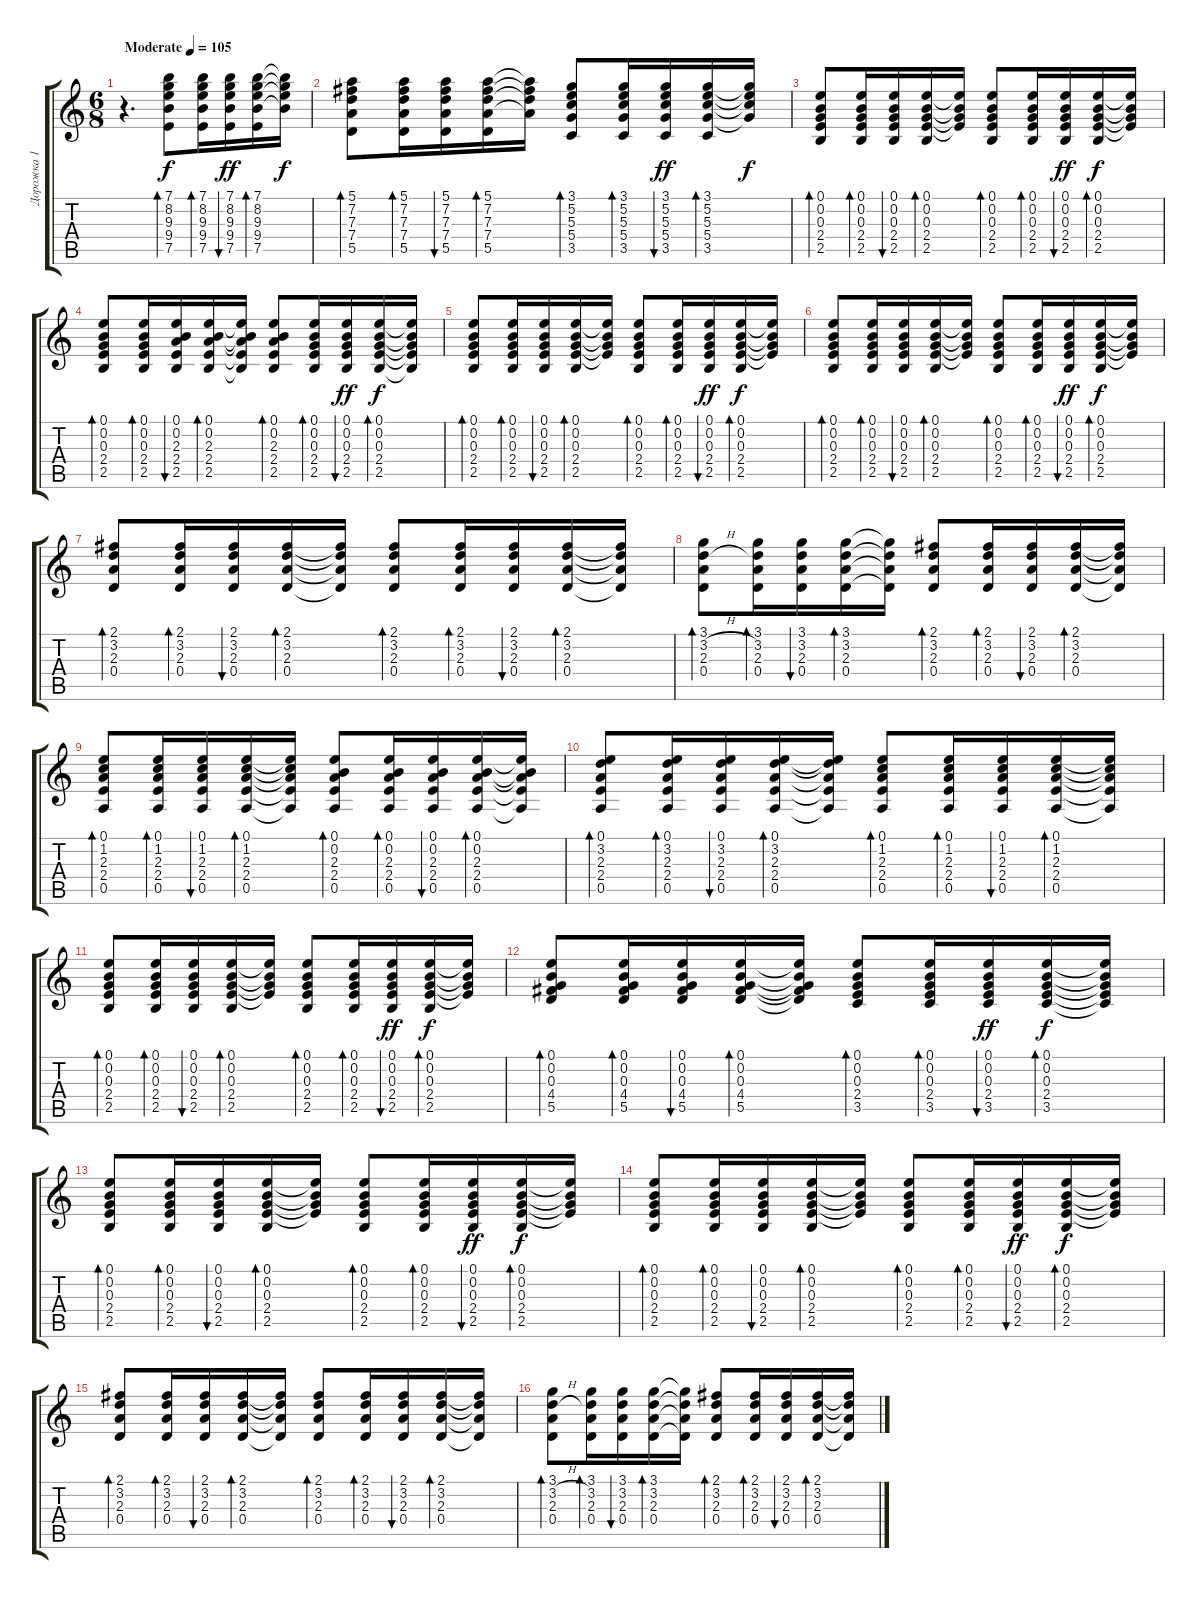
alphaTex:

\track ("Дорожка 1" "Дорожка 1") {instrument acousticguitarsteel}
\staff {score tabs}
\tuning (E4 B3 G3 D3 A2 E2) {hide}
\ts (6 8)
\tempo (105 "Moderate")
\clef g2
\ks c
r.4{d dy f volume 6 instrument electricguitarclean} (7.1 8.2 9.3 9.4 7.5).8{bd 60} (7.1 8.2 9.3 9.4 7.5).16{bd 60} (7.1 8.2 9.3 9.4 7.5).16{bu 60 dy ff} (7.1 8.2 9.3 9.4 7.5).16{bd 60} (7.1{t} 8.2{t} 9.3{t} 9.4{t}).16{dy f} |
(5.1 7.2 7.3 7.4 5.5).8{bd 60} (5.1 7.2 7.3 7.4 5.5).16{bd 60} (5.1 7.2 7.3 7.4 5.5).16{bu 60} (5.1 7.2 7.3 7.4 5.5).16{bd 60} (5.1{t} 7.2{t} 7.3{t} 7.4{t}).16 (3.1 5.2 5.3 5.4 3.5).8{bd 60} (3.1 5.2 5.3 5.4 3.5).16{bd 60} (3.1 5.2 5.3 5.4 3.5).16{bu 60 dy ff} (3.1 5.2 5.3 5.4 3.5).16{bd 60} (3.1{t} 5.2{t} 5.3{t} 5.4{t}).16{dy f} |
(0.1 0.2 0.3 2.4 2.5).8{bd 60} (0.1 0.2 0.3 2.4 2.5).16{bd 60} (0.1 0.2 0.3 2.4 2.5).16{bu 60} (0.1 0.2 0.3 2.4 2.5).16{bd 60} (0.1{t} 0.2{t} 0.3{t} 2.4{t}).16 (0.1 0.2 0.3 2.4 2.5).8{bd 60} (0.1 0.2 0.3 2.4 2.5).16{bd 60} (0.1 0.2 0.3 2.4 2.5).16{bu 60 dy ff} (0.1 0.2 0.3 2.4 2.5).16{bd 60 dy f} (0.1{t} 0.2{t} 0.3{t} 2.4{t}).16 |
(0.1 0.2 0.3 2.4 2.5).8{bd 60} (0.1 0.2 0.3 2.4 2.5).16{bd 60} (0.1 0.2 2.3 2.4 2.5).16{bu 60} (0.1 0.2 2.3 2.4 2.5).16{bd 60} (0.1{t} 0.2{t} 2.3{t} 2.4{t} 2.5{t}).16 (0.1 0.2 2.3 2.4 2.5).8{bd 60} (0.1 0.2 0.3 2.4 2.5).16{bd 60} (0.1 0.2 0.3 2.4 2.5).16{bu 60 dy ff} (0.1 0.2 0.3 2.4 2.5).16{bd 60 dy f} (0.1{t} 0.2{t} 0.3{t} 2.4{t} 2.5{t}).16 |
(0.1 0.2 0.3 2.4 2.5).8{bd 60} (0.1 0.2 0.3 2.4 2.5).16{bd 60} (0.1 0.2 0.3 2.4 2.5).16{bu 60} (0.1 0.2 0.3 2.4 2.5).16{bd 60} (0.1{t} 0.2{t} 0.3{t} 2.4{t}).16 (0.1 0.2 0.3 2.4 2.5).8{bd 60} (0.1 0.2 0.3 2.4 2.5).16{bd 60} (0.1 0.2 0.3 2.4 2.5).16{bu 60 dy ff} (0.1 0.2 0.3 2.4 2.5).16{bd 60 dy f} (0.1{t} 0.2{t} 0.3{t} 2.4{t}).16 |
(0.1 0.2 0.3 2.4 2.5).8{bd 60} (0.1 0.2 0.3 2.4 2.5).16{bd 60} (0.1 0.2 0.3 2.4 2.5).16{bu 60} (0.1 0.2 0.3 2.4 2.5).16{bd 60} (0.1{t} 0.2{t} 0.3{t} 2.4{t}).16 (0.1 0.2 0.3 2.4 2.5).8{bd 60} (0.1 0.2 0.3 2.4 2.5).16{bd 60} (0.1 0.2 0.3 2.4 2.5).16{bu 60 dy ff} (0.1 0.2 0.3 2.4 2.5).16{bd 60 dy f} (0.1{t} 0.2{t} 0.3{t} 2.4{t}).16 |
(2.1 3.2 2.3 0.4).8{bd 60} (2.1 3.2 2.3 0.4).16{bd 60} (2.1 3.2 2.3 0.4).16{bu 60} (2.1 3.2 2.3 0.4).16{bd 60} (2.1{t} 3.2{t} 2.3{t} 0.4{t}).16 (2.1 3.2 2.3 0.4).8{bd 60} (2.1 3.2 2.3 0.4).16{bd 60} (2.1 3.2 2.3 0.4).16{bu 60} (2.1 3.2 2.3 0.4).16{bd 60} (2.1{t} 3.2{t} 2.3{t} 0.4{t}).16 |
(3.1 3.2{h} 2.3 0.4).8{bd 60} (3.1 3.2 2.3 0.4).16{bd 60} (3.1 3.2 2.3 0.4).16{bu 60} (3.1 3.2 2.3 0.4).16{bd 60} (3.1{t} 3.2{t} 2.3{t} 0.4{t}).16 (2.1 3.2 2.3 0.4).8{bd 60} (2.1 3.2 2.3 0.4).16{bd 60} (2.1 3.2 2.3 0.4).16{bu 60} (2.1 3.2 2.3 0.4).16{bd 60} (2.1{t} 3.2{t} 2.3{t} 0.4{t}).16 |
(0.1 1.2 2.3 2.4 0.5).8{bd 60} (0.1 1.2 2.3 2.4 0.5).16{bd 60} (0.1 1.2 2.3 2.4 0.5).16{bu 60} (0.1 1.2 2.3 2.4 0.5).16{bd 60} (0.1{t} 1.2{t} 2.3{t} 2.4{t} 0.5{t}).16 (0.1 0.2 2.3 2.4 0.5).8{bd 60} (0.1 0.2 2.3 2.4 0.5).16{bd 60} (0.1 0.2 2.3 2.4 0.5).16{bu 60} (0.1 0.2 2.3 2.4 0.5).16{bd 60} (0.1{t} 0.2{t} 2.3{t} 2.4{t} 0.5{t}).16 |
(0.1 3.2 2.3 2.4 0.5).8{bd 60} (0.1 3.2 2.3 2.4 0.5).16{bd 60} (0.1 3.2 2.3 2.4 0.5).16{bu 60} (0.1 3.2 2.3 2.4 0.5).16{bd 60} (0.1{t} 3.2{t} 2.3{t} 2.4{t} 0.5{t}).16 (0.1 1.2 2.3 2.4 0.5).8{bd 60} (0.1 1.2 2.3 2.4 0.5).16{bd 60} (0.1 1.2 2.3 2.4 0.5).16{bu 60} (0.1 1.2 2.3 2.4 0.5).16{bd 60} (0.1{t} 1.2{t} 2.3{t} 2.4{t} 0.5{t}).16 |
(0.1 0.2 0.3 2.4 2.5).8{bd 60} (0.1 0.2 0.3 2.4 2.5).16{bd 60} (0.1 0.2 0.3 2.4 2.5).16{bu 60} (0.1 0.2 0.3 2.4 2.5).16{bd 60} (0.1{t} 0.2{t} 0.3{t} 2.4{t}).16 (0.1 0.2 0.3 2.4 2.5).8{bd 60} (0.1 0.2 0.3 2.4 2.5).16{bd 60} (0.1 0.2 0.3 2.4 2.5).16{bu 60 dy ff} (0.1 0.2 0.3 2.4 2.5).16{bd 60 dy f} (0.1{t} 0.2{t} 0.3{t} 2.4{t}).16 |
(0.1 0.2 0.3 4.4 5.5).8{bd 60} (0.1 0.2 0.3 4.4 5.5).16{bd 60} (0.1 0.2 0.3 4.4 5.5).16{bu 60} (0.1 0.2 0.3 4.4 5.5).16{bd 60} (0.1{t} 0.2{t} 0.3{t} 4.4{t} 5.5{t}).16 (0.1 0.2 0.3 2.4 3.5).8{bd 60} (0.1 0.2 0.3 2.4 3.5).16{bd 60} (0.1 0.2 0.3 2.4 3.5).16{bu 60 dy ff} (0.1 0.2 0.3 2.4 3.5).16{bd 60 dy f} (0.1{t} 0.2{t} 0.3{t} 2.4{t} 3.5{t}).16 |
(0.1 0.2 0.3 2.4 2.5).8{bd 60} (0.1 0.2 0.3 2.4 2.5).16{bd 60} (0.1 0.2 0.3 2.4 2.5).16{bu 60} (0.1 0.2 0.3 2.4 2.5).16{bd 60} (0.1{t} 0.2{t} 0.3{t} 2.4{t}).16 (0.1 0.2 0.3 2.4 2.5).8{bd 60} (0.1 0.2 0.3 2.4 2.5).16{bd 60} (0.1 0.2 0.3 2.4 2.5).16{bu 60 dy ff} (0.1 0.2 0.3 2.4 2.5).16{bd 60 dy f} (0.1{t} 0.2{t} 0.3{t} 2.4{t}).16 |
(0.1 0.2 0.3 2.4 2.5).8{bd 60} (0.1 0.2 0.3 2.4 2.5).16{bd 60} (0.1 0.2 0.3 2.4 2.5).16{bu 60} (0.1 0.2 0.3 2.4 2.5).16{bd 60} (0.1{t} 0.2{t} 0.3{t} 2.4{t}).16 (0.1 0.2 0.3 2.4 2.5).8{bd 60} (0.1 0.2 0.3 2.4 2.5).16{bd 60} (0.1 0.2 0.3 2.4 2.5).16{bu 60 dy ff} (0.1 0.2 0.3 2.4 2.5).16{bd 60 dy f} (0.1{t} 0.2{t} 0.3{t} 2.4{t}).16 |
(2.1 3.2 2.3 0.4).8{bd 60} (2.1 3.2 2.3 0.4).16{bd 60} (2.1 3.2 2.3 0.4).16{bu 60} (2.1 3.2 2.3 0.4).16{bd 60} (2.1{t} 3.2{t} 2.3{t} 0.4{t}).16 (2.1 3.2 2.3 0.4).8{bd 60} (2.1 3.2 2.3 0.4).16{bd 60} (2.1 3.2 2.3 0.4).16{bu 60} (2.1 3.2 2.3 0.4).16{bd 60} (2.1{t} 3.2{t} 2.3{t} 0.4{t}).16 |
(3.1 3.2{h} 2.3 0.4).8{bd 60} (3.1 3.2 2.3 0.4).16{bd 60} (3.1 3.2 2.3 0.4).16{bu 60} (3.1 3.2 2.3 0.4).16{bd 60} (3.1{t} 3.2{t} 2.3{t} 0.4{t}).16 (2.1 3.2 2.3 0.4).8{bd 60} (2.1 3.2 2.3 0.4).16{bd 60} (2.1 3.2 2.3 0.4).16{bu 60} (2.1 3.2 2.3 0.4).16{bd 60} (2.1{t} 3.2{t} 2.3{t} 0.4{t}).16
